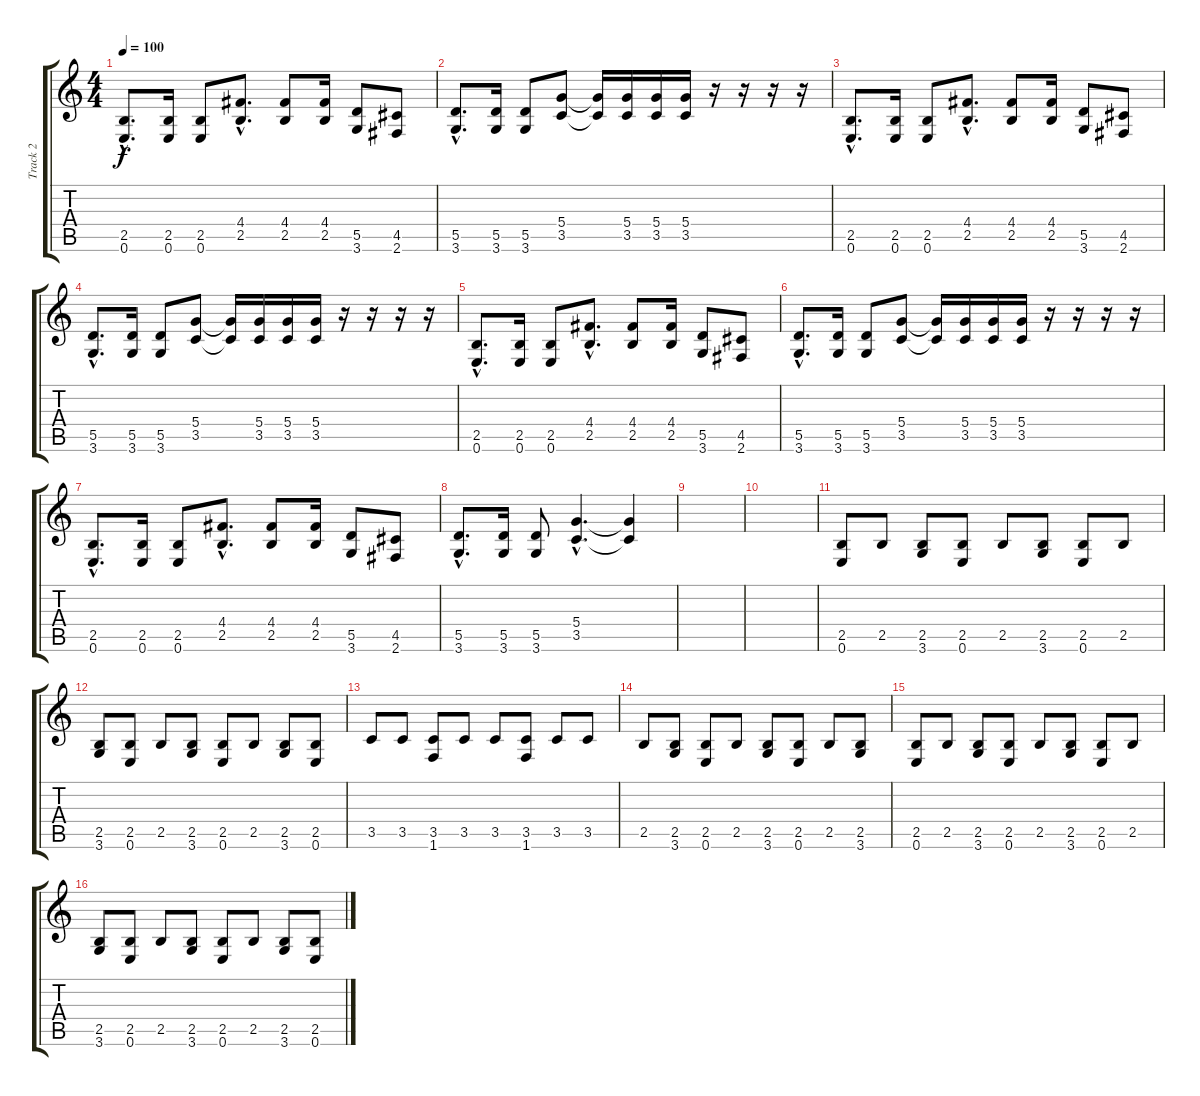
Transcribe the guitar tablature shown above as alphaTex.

\track ("Track 2" "Track 2") {instrument acousticguitarsteel}
\staff {score tabs}
\tuning (E4 B3 G3 D3 A2 E2) {hide}
\ts (4 4)
\tempo 100
\clef g2
\ks c
(2.5{hac} 0.6{hac}).8{d dy f instrument overdrivenguitar} (2.5 0.6).16 (2.5 0.6).8 (4.4{hac} 2.5{hac}).8{d} (4.4 2.5).8 (4.4 2.5).16 (5.5 3.6).8 (4.5 2.6).8 |
(5.5{hac} 3.6{hac}).8{d} (5.5 3.6).16 (5.5 3.6).8 (5.4 3.5).8 (5.4{t} 3.5{t}).16 (5.4 3.5).16 (5.4 3.5).16 (5.4 3.5).16 r.16 r.16 r.16 r.16 |
(2.5{hac} 0.6{hac}).8{d instrument overdrivenguitar} (2.5 0.6).16 (2.5 0.6).8 (4.4{hac} 2.5{hac}).8{d} (4.4 2.5).8 (4.4 2.5).16 (5.5 3.6).8 (4.5 2.6).8 |
(5.5{hac} 3.6{hac}).8{d} (5.5 3.6).16 (5.5 3.6).8 (5.4 3.5).8 (5.4{t} 3.5{t}).16 (5.4 3.5).16 (5.4 3.5).16 (5.4 3.5).16 r.16 r.16 r.16 r.16 |
(2.5{hac} 0.6{hac}).8{d instrument overdrivenguitar} (2.5 0.6).16 (2.5 0.6).8 (4.4{hac} 2.5{hac}).8{d} (4.4 2.5).8 (4.4 2.5).16 (5.5 3.6).8 (4.5 2.6).8 |
(5.5{hac} 3.6{hac}).8{d} (5.5 3.6).16 (5.5 3.6).8 (5.4 3.5).8 (5.4{t} 3.5{t}).16 (5.4 3.5).16 (5.4 3.5).16 (5.4 3.5).16 r.16 r.16 r.16 r.16 |
(2.5{hac} 0.6{hac}).8{d instrument overdrivenguitar} (2.5 0.6).16 (2.5 0.6).8 (4.4{hac} 2.5{hac}).8{d} (4.4 2.5).8 (4.4 2.5).16 (5.5 3.6).8 (4.5 2.6).8 |
(5.5{hac} 3.6{hac}).8{d} (5.5 3.6).16 (5.5 3.6).8 (5.4{hac} 3.5{hac}).4{d} (5.4{t} 3.5{t}).4 |
|
|
(2.5 0.6).8{volume 12 instrument acousticguitarsteel} 2.5.8 (2.5 3.6).8 (2.5 0.6).8 2.5.8 (2.5 3.6).8 (2.5 0.6).8 2.5.8 |
(2.5 3.6).8 (2.5 0.6).8 2.5.8 (2.5 3.6).8 (2.5 0.6).8 2.5.8 (2.5 3.6).8 (2.5 0.6).8 |
3.5.8 3.5.8 (3.5 1.6).8 3.5.8 3.5.8 (3.5 1.6).8 3.5.8 3.5.8 |
2.5.8 (2.5 3.6).8 (2.5 0.6).8 2.5.8 (2.5 3.6).8 (2.5 0.6).8 2.5.8 (2.5 3.6).8 |
(2.5 0.6).8 2.5.8 (2.5 3.6).8 (2.5 0.6).8 2.5.8 (2.5 3.6).8 (2.5 0.6).8 2.5.8 |
(2.5 3.6).8 (2.5 0.6).8 2.5.8 (2.5 3.6).8 (2.5 0.6).8 2.5.8 (2.5 3.6).8 (2.5 0.6).8
